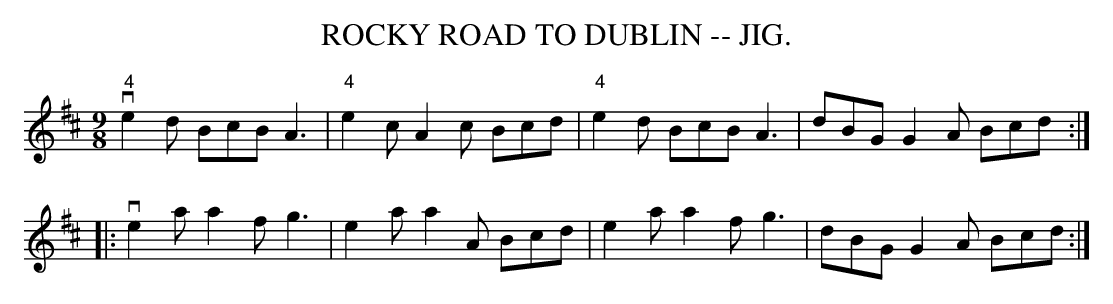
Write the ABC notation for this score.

X:1
T:ROCKY ROAD TO DUBLIN -- JIG.
M:9/8
L:1/8
K:EDor
"4"ve2d BcB A3|"4"e2c A2c Bcd|"4"e2d BcB A3|dBG G2A Bcd:|
|:ve2a a2fg3|e2a a2A Bcd|e2a a2f g3|dBG G2A Bcd:|
